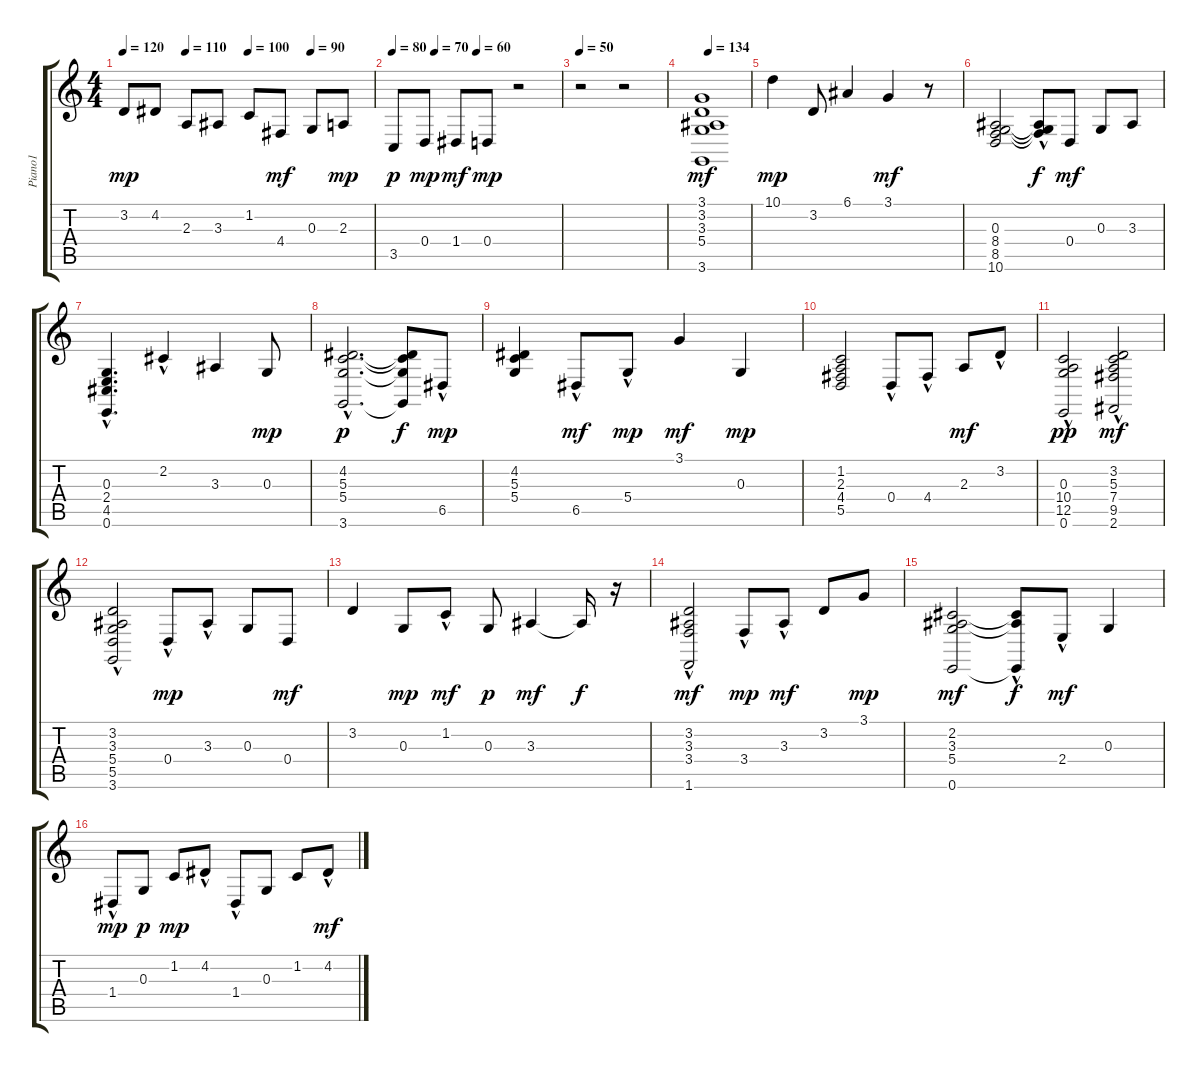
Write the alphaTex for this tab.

\track ("Piano1" "Piano1") {instrument brightacousticpiano}
\staff {score tabs}
\tuning (E4 B3 G3 D3 A2 E2) {hide}
\ts (4 4)
\tempo 120
\tempo (110 0.25)
\tempo (100 0.5)
\tempo (90 0.75)
\clef g2
\ks c
3.2.8{dy mp} 4.2.8 2.3.8 3.3.8 1.2.8 4.4.8{dy mf} 0.3.8 2.3.8{dy mp} |
\tempo 80
\tempo (70 0.25)
\tempo (60 0.5)
3.5.8{dy p} 0.4.8{dy mp} 1.4.8{dy mf} 0.4.8{dy mp} r.2 |
\tempo 50
r.2 r.2 |
\tempo 134
(3.1 3.2 3.3 5.4 3.6).1{dy mf} |
10.1.4{dy mp} 3.2.8 6.1.4 3.1.4{dy mf} r.8 |
(0.3 8.4 8.5 10.6).2 (0.3{hac t} 8.4{t} 8.5{hac t}).8{dy f} 0.4.8{dy mf} 0.3.8 3.3.8 |
(0.3{hac} 2.4{hac} 4.5{hac} 0.6{hac}).4{d} 2.2{hac}.4 3.3.4 0.3.8{dy mp} |
(4.2{hac} 5.3{hac} 5.4{hac} 3.6{hac}).2{d dy p} (4.2{t} 5.3{t} 5.4{t} 3.6{t}).8{dy f} 6.5{hac}.8{dy mp} |
(4.2 5.3 5.4).4 6.5{hac}.8{dy mf} 5.4{hac}.8{dy mp} 3.1.4{dy mf} 0.3.4{dy mp} |
(1.2 2.3 4.4 5.5).2 0.4{hac}.8 4.4{hac}.8 2.3.8{dy mf} 3.2{hac}.8 |
(0.3 10.4{hac} 12.5{hac} 0.6).2{dy pp} (3.2 5.3 7.4 9.5 2.6{hac}).2{dy mf} |
(3.2{hac} 3.3 5.4 5.5 3.6).2 0.4{hac}.8{dy mp} 3.3{hac}.8 0.3.8 0.4.8{dy mf} |
3.2.4 0.3.8{dy mp} 1.2{hac}.8{dy mf} 0.3.8{dy p} 3.3.4{dy mf} 3.3{t}.16{dy f} r.16 |
(3.2 3.3 3.4{hac} 1.6).2{dy mf} 3.4{hac}.8{dy mp} 3.3{hac}.8{dy mf} 3.2.8 3.1.8{dy mp} |
(2.2 3.3 5.4 0.6).2{dy mf} (2.2{hac t} 3.3{hac t} 0.6{hac t}).8{dy f} 2.4{hac}.8{dy mf} 0.3.4 |
1.4{hac}.8{dy mp} 0.3.8{dy p} 1.2.8{dy mp} 4.2{hac}.8 1.4{hac}.8 0.3.8 1.2.8 4.2{hac}.8{dy mf}
